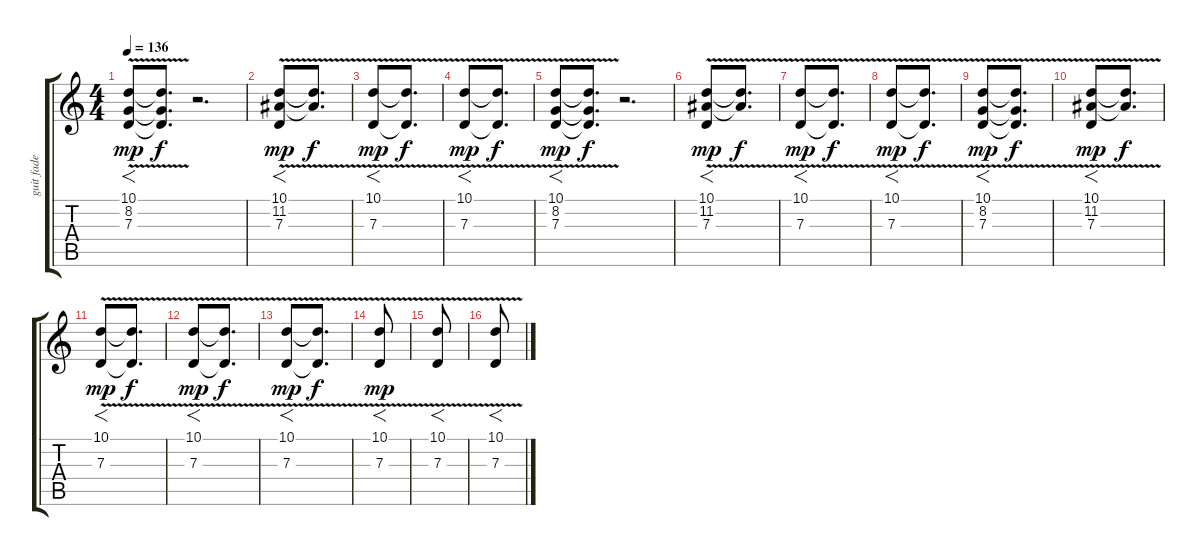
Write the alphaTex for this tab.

\track ("guit fade in" "guit fade ") {instrument pad1newage}
\staff {score tabs}
\tuning (E4 B3 G3 D3 A2 E2) {hide}
\ts (4 4)
\tempo 136
\clef g2
\ks c
(10.1 8.2{v} 7.3).8{f dy mp} (10.1{t} 8.2{t} 7.3{t}).8{d dy f} r.2{d} |
(10.1 11.2{v} 7.3).8{f dy mp} (10.1{t} 11.2{t}).8{d dy f} |
(10.1{v} 7.3).8{f dy mp} (10.1{t} 7.3{t}).8{d dy f} |
(10.1{v} 7.3).8{f dy mp} (10.1{t} 7.3{t}).8{d dy f} |
(10.1 8.2{v} 7.3).8{f dy mp} (10.1{t} 8.2{t} 7.3{t}).8{d dy f} r.2{d} |
(10.1 11.2{v} 7.3).8{f dy mp} (10.1{t} 11.2{t}).8{d dy f} |
(10.1{v} 7.3).8{f dy mp} (10.1{t} 7.3{t}).8{d dy f} |
(10.1{v} 7.3).8{f dy mp} (10.1{t} 7.3{t}).8{d dy f} |
(10.1 8.2{v} 7.3).8{f dy mp} (10.1{t} 8.2{t} 7.3{t}).8{d dy f} |
(10.1 11.2{v} 7.3).8{f dy mp} (10.1{t} 11.2{t}).8{d dy f} |
(10.1{v} 7.3).8{f dy mp} (10.1{t} 7.3{t}).8{d dy f} |
(10.1{v} 7.3).8{f dy mp} (10.1{t} 7.3{t}).8{d dy f} |
(10.1{v} 7.3).8{f dy mp volume 0} (10.1{t} 7.3{t}).8{d dy f} |
(10.1{v} 7.3).8{f dy mp} |
(10.1{v} 7.3).8{f} |
(10.1{v} 7.3).8{f}
